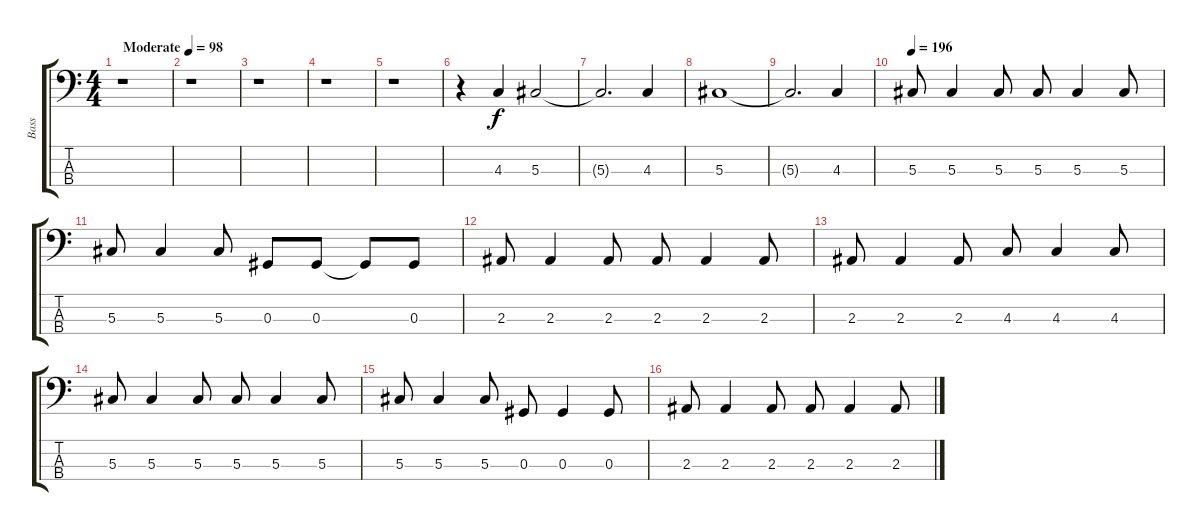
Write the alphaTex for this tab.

\track ("Bass" "Bass") {instrument electricbasspick}
\staff {score tabs}
\tuning (Gb2 Db2 Ab1 Db1) {hide}
\ts (4 4)
\tempo (98 "Moderate")
\clef f4
\ks c
r.1{dy f instrument electricbasspick} |
r.1 |
r.1 |
r.1 |
r.1 |
r.4 4.3.4 5.3.2 |
5.3{t}.2{d} 4.3.4 |
5.3.1 |
5.3{t}.2{d} 4.3.4 |
\tempo 196
5.3.8 5.3.4 5.3.8 5.3.8 5.3.4 5.3.8 |
5.3.8 5.3.4 5.3.8 0.3.8 0.3.8 0.3{t}.8 0.3.8 |
2.3.8 2.3.4 2.3.8 2.3.8 2.3.4 2.3.8 |
2.3.8 2.3.4 2.3.8 4.3.8 4.3.4 4.3.8 |
5.3.8 5.3.4 5.3.8 5.3.8 5.3.4 5.3.8 |
5.3.8 5.3.4 5.3.8 0.3.8 0.3.4 0.3.8 |
2.3.8 2.3.4 2.3.8 2.3.8 2.3.4 2.3.8
